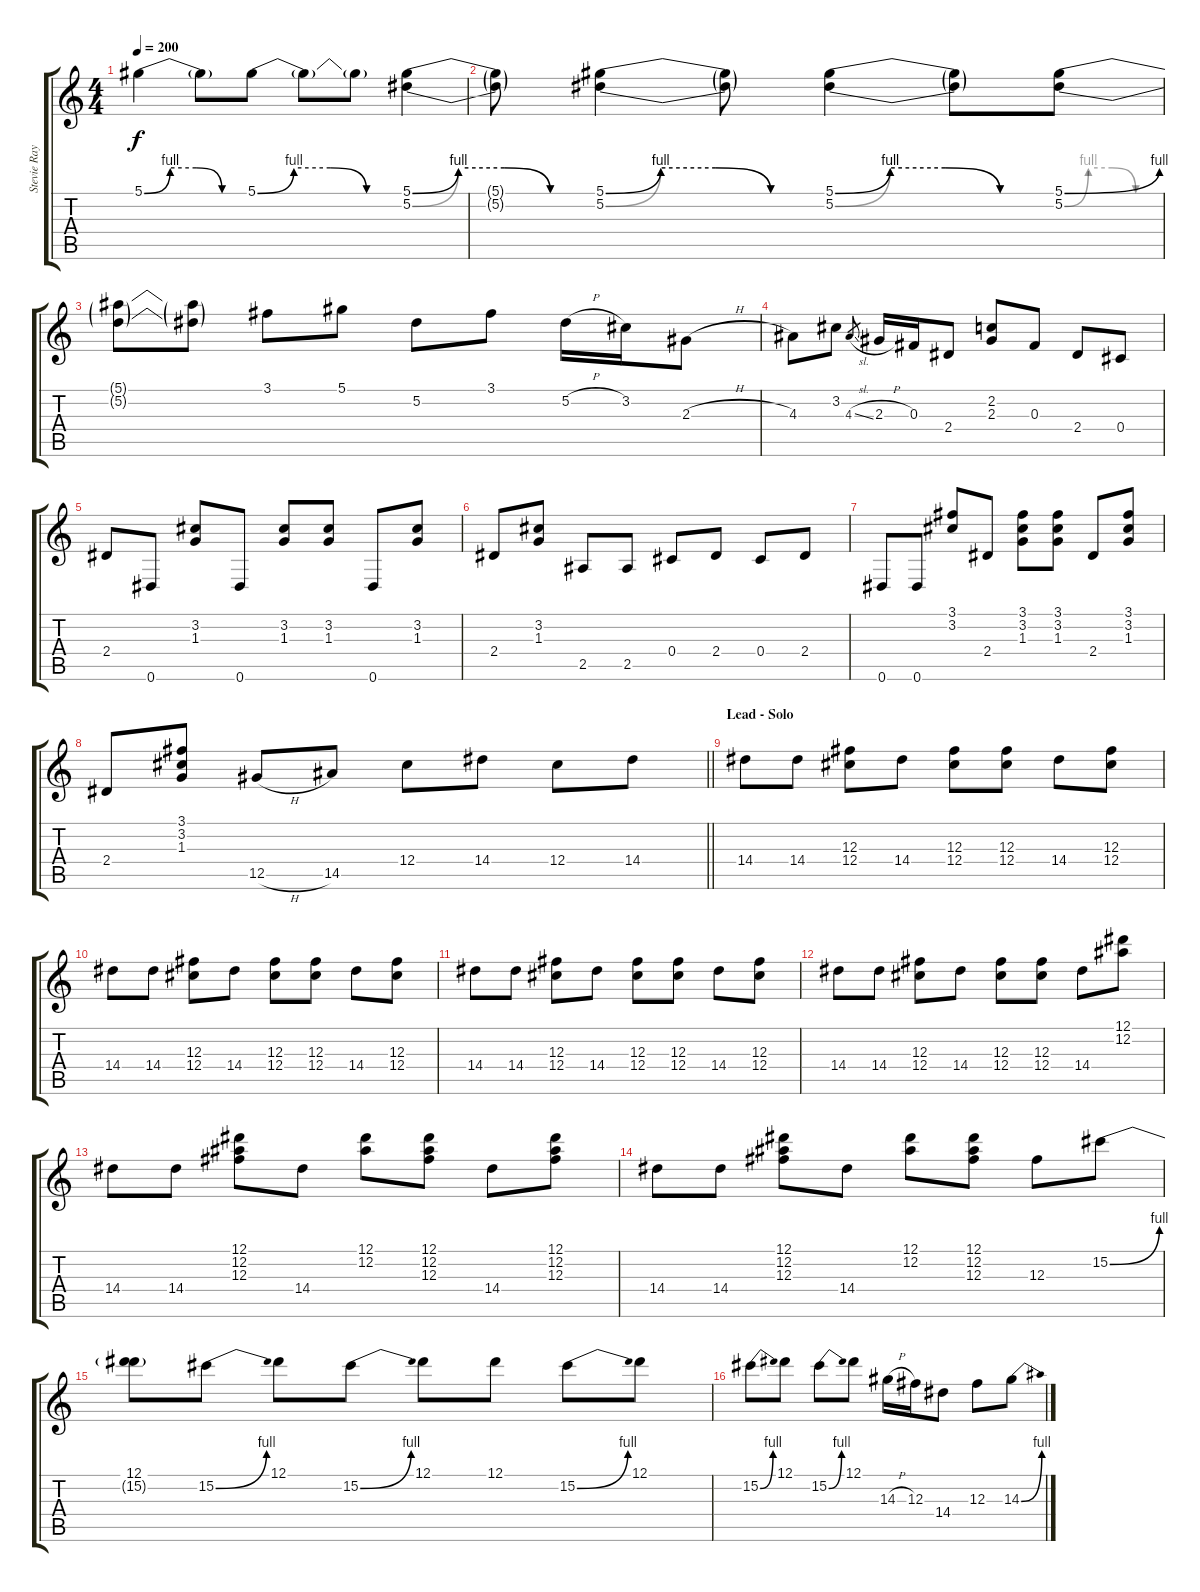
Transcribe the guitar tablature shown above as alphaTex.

\track ("Stevie Ray Vaughan" "Stevie Ray") {instrument overdrivenguitar}
\staff {score tabs}
\tuning (Eb4 Bb3 Gb3 Db3 Ab2 Eb2) {hide}
\ts (4 4)
\tempo 200
\clef g2
\ks c
5.1{be (custom 0 0 15 4 30 4 45 0 60 0)}.4{dy f} 5.1{t}.8 5.1{be (custom 0 0 15 4 30 4 45 0 60 0)}.8 5.1{t}.8 5.1{t}.8 (5.1{be (custom 0 0 15 4 30 4 45 0 60 0)} 5.2{be (custom 0 0 15 4 30 4 45 0 60 0)}).4 |
(5.1{t} 5.2{t}).8 (5.1{be (custom 0 0 15 4 30 4 45 0 60 0)} 5.2{be (custom 0 0 15 4 30 4 45 0 60 0)}).4 (5.1{t} 5.2{t}).8 (5.1{be (custom 0 0 15 4 30 4 45 0 60 0)} 5.2{be (custom 0 0 15 4 30 4 45 0 60 0)}).4 (5.1{t} 5.2{t}).8 (5.1{be (bend 0 0 60 4)} 5.2{be (custom 0 0 15 4 30 4 45 0 60 0)}).8 |
(5.1{t} 5.2{t}).8 (5.1{t} 5.2{t}).8 3.1.8 5.1.8 5.2.8 3.1.8 5.2{h}.16 3.2.16 2.3{h}.8 |
4.3.8 3.2.8 4.3{sl}.8{gr} 2.3{h}.16 0.3.16 2.4.8 (2.2 2.3).8 0.3.8 2.4.8 0.4.8 |
2.4.8 0.6.8 (3.2 1.3).8 0.6.8 (3.2 1.3).8 (3.2 1.3).8 0.6.8 (3.2 1.3).8 |
2.4.8 (3.2 1.3).8 2.5.8 2.5.8 0.4.8 2.4.8 0.4.8 2.4.8 |
0.6.8 0.6.8 (3.1 3.2).8 2.4.8 (3.1 3.2 1.3).8 (3.1 3.2 1.3).8 2.4.8 (3.1 3.2 1.3).8 |
\barLineRight lightlight
2.4.8 (3.1 3.2 1.3).8 12.5{h}.8 14.5.8 12.4.8 14.4.8 12.4.8 14.4.8 |
\section ("" "Lead - Solo")
14.4.8 14.4.8 (12.3 12.4).8 14.4.8 (12.3 12.4).8 (12.3 12.4).8 14.4.8 (12.3 12.4).8 |
14.4.8 14.4.8 (12.3 12.4).8 14.4.8 (12.3 12.4).8 (12.3 12.4).8 14.4.8 (12.3 12.4).8 |
14.4.8 14.4.8 (12.3 12.4).8 14.4.8 (12.3 12.4).8 (12.3 12.4).8 14.4.8 (12.3 12.4).8 |
14.4.8 14.4.8 (12.3 12.4).8 14.4.8 (12.3 12.4).8 (12.3 12.4).8 14.4.8 (12.1 12.2).8 |
14.4.8 14.4.8 (12.1 12.2 12.3).8 14.4.8 (12.1 12.2).8 (12.1 12.2 12.3).8 14.4.8 (12.1 12.2 12.3).8 |
14.4.8 14.4.8 (12.1 12.2 12.3).8 14.4.8 (12.1 12.2).8 (12.1 12.2 12.3).8 12.3.8 15.2{be (bend 0 0 60 4)}.8 |
(12.1 15.2{t}).8 15.2{be (bend 0 0 60 4)}.8 12.1.8 15.2{be (bend 0 0 60 4)}.8 12.1.8 12.1.8 15.2{be (bend 0 0 60 4)}.8 12.1.8 |
15.2{be (bend 0 0 60 4)}.8 12.1.8 15.2{be (bend 0 0 60 4)}.8 12.1.8 14.3{h}.16 12.3.16 14.4.8 12.3.8 14.3{be (bend 0 0 60 4)}.8
